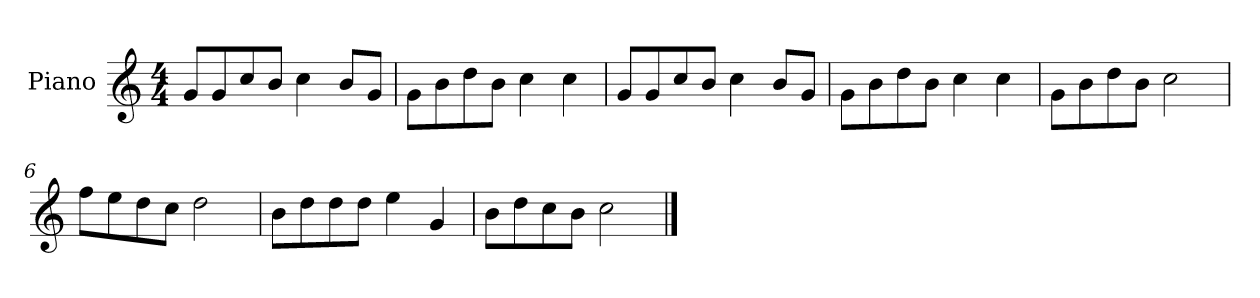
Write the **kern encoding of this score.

**kern
*part1
*staff1
*I"Piano
*I'P-no
*clefG2
*k[]
*M4/4
*MM90
=1
8g/L
8g/
8cc/
8b/J
4cc\
8b/L
8g/J
=2
8g\L
8b\
8dd\
8b\J
4cc\
4cc\
=3
8g/L
8g/
8cc/
8b/J
4cc\
8b/L
8g/J
=4
8g\L
8b\
8dd\
8b\J
4cc\
4cc\
=5
8g\L
8b\
8dd\
8b\J
2cc\
=6
8ff\L
8ee\
8dd\
8cc\J
2dd\
!!LO:LB:g=z
=7
8b\L
8dd\
8dd\
8dd\J
4ee\
4g/
=8
8b\L
8dd\
8cc\
8b\J
2cc\
==
*-
